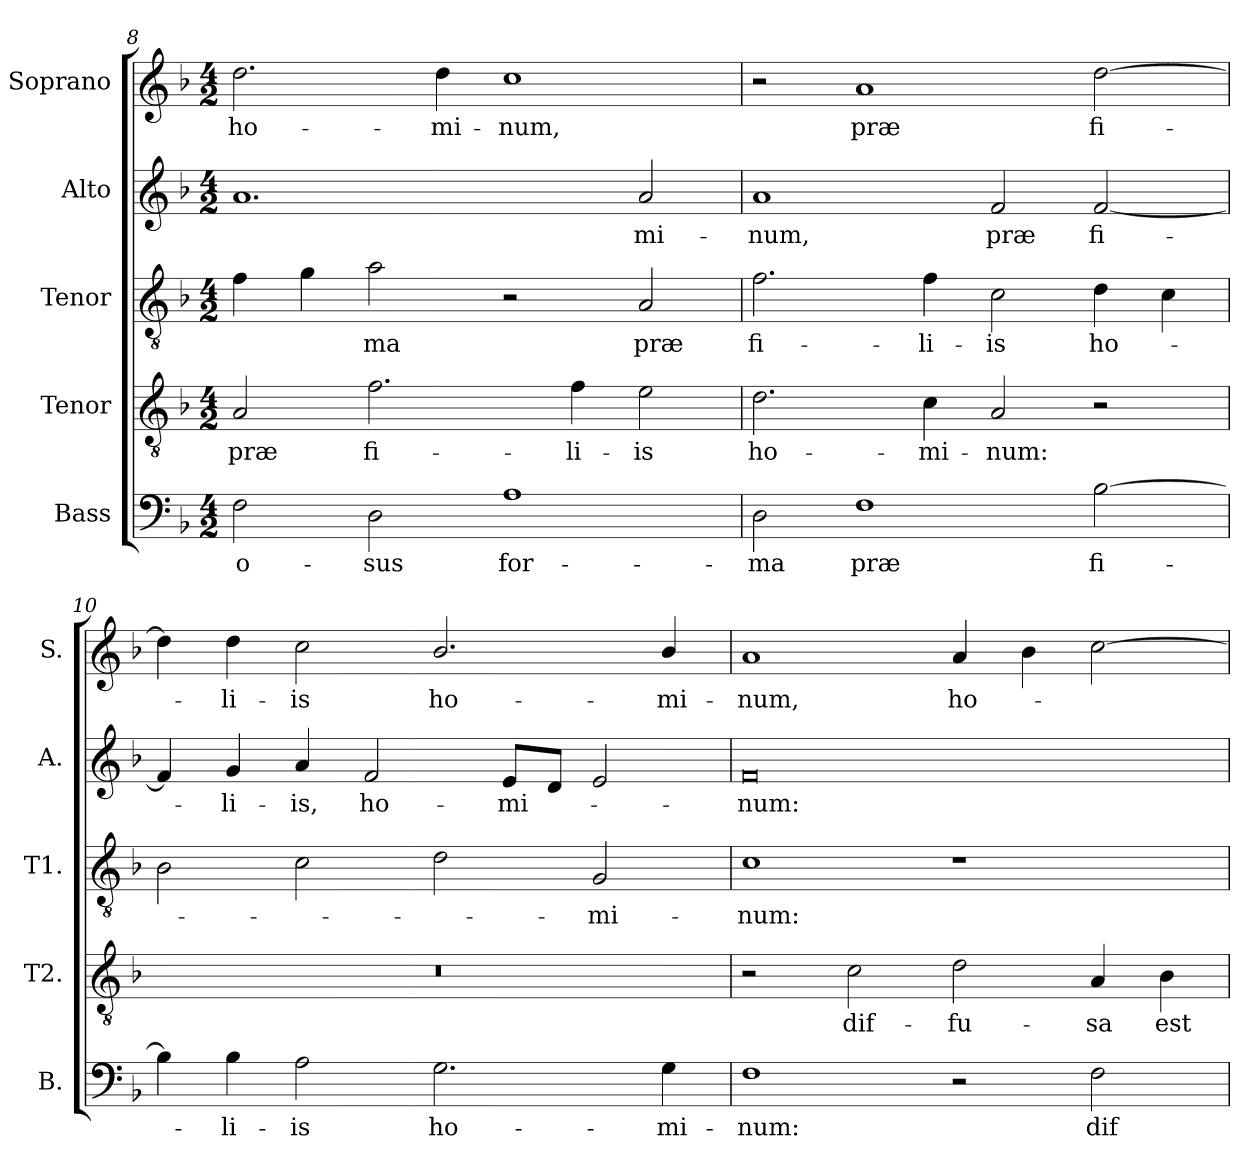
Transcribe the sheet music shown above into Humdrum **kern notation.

**kern	**text	**kern	**text	**kern	**text	**kern	**text	**kern	**text
*part5	*part5	*part4	*part4	*part3	*part3	*part2	*part2	*part1	*part1
*staff5	*staff5	*staff4	*staff4	*staff3	*staff3	*staff2	*staff2	*staff1	*staff1
*I"Bass	*	*I"Tenor	*	*I"Tenor	*	*I"Alto	*	*I"Soprano	*
*I'B.	*	*I'T2.	*	*I'T1.	*	*I'A.	*	*I'S.	*
*clefF4	*	*clefGv2	*	*clefGv2	*	*clefG2	*	*clefG2	*
*	*	*ITrd7c12	*	*ITrd7c12	*	*	*	*	*
*k[b-]	*	*k[b-]	*	*k[b-]	*	*k[b-]	*	*k[b-]	*
*F:	*	*F:	*	*F:	*	*F:	*	*F:	*
*M4/2	*	*M4/2	*	*M4/2	*	*M4/2	*	*M4/2	*
=8	=8	=8	=8	=8	=8	=8	=8	=8	=8
!	!LO:LY:b:color=#000000	!	!	!	!	!	!	!	!
!	!	!	!LO:LY:b:color=#000000	!	!	!	!	!	!
!	!	!	!	!	!	!	!	!	!LO:LY:b:color=#000000
2Fi\	-o-	2AAi/	præ	4Fi\	.	1.ai	.	2.ddi\	ho-
.	.	.	.	4Gi\	.	.	.	.	.
!	!LO:LY:b:color=#000000	!	!	!	!	!	!	!	!
!	!	!	!LO:LY:b:color=#000000	!	!	!	!	!	!
!	!	!	!	!	!LO:LY:b:color=#000000	!	!	!	!
2Di\	-sus	2.Fi\	fi-	2Ai\	-ma	.	.	.	.
!	!	!	!	!	!	!	!	!	!LO:LY:b:color=#000000
.	.	.	.	.	.	.	.	4ddi\	-mi-
!	!LO:LY:b:color=#000000	!	!	!	!	!	!	!	!
!	!	!	!	!	!	!	!	!	!LO:LY:b:color=#000000
1Ai	for-	.	.	2r	.	.	.	1cci	-num,
!	!	!	!LO:LY:b:color=#000000	!	!	!	!	!	!
.	.	4Fi\	-li-	.	.	.	.	.	.
!	!	!	!LO:LY:b:color=#000000	!	!	!	!	!	!
!	!	!	!	!	!LO:LY:b:color=#000000	!	!	!	!
!	!	!	!	!	!	!	!LO:LY:b:color=#000000	!	!
.	.	2Ei\	-is	2AAi/	præ	2ai/	-mi-	.	.
!!LO:LB:g=z
=9	=9	=9	=9	=9	=9	=9	=9	=9	=9
!	!LO:LY:b:color=#000000	!	!	!	!	!	!	!	!
!	!	!	!LO:LY:b:color=#000000	!	!	!	!	!	!
!	!	!	!	!	!LO:LY:b:color=#000000	!	!	!	!
!	!	!	!	!	!	!	!LO:LY:b:color=#000000	!	!
2Di\	-ma	2.Di\	ho-	2.Fi\	fi-	1ai	-num,	2r	.
!	!LO:LY:b:color=#000000	!	!	!	!	!	!	!	!
!	!	!	!	!	!	!	!	!	!LO:LY:b:color=#000000
1Fi	præ	.	.	.	.	.	.	1ai	præ
!	!	!	!LO:LY:b:color=#000000	!	!	!	!	!	!
!	!	!	!	!	!LO:LY:b:color=#000000	!	!	!	!
.	.	4Ci\	-mi-	4Fi\	-li-	.	.	.	.
!	!	!	!LO:LY:b:color=#000000	!	!	!	!	!	!
!	!	!	!	!	!LO:LY:b:color=#000000	!	!	!	!
!	!	!	!	!	!	!	!LO:LY:b:color=#000000	!	!
.	.	2AAi/	-num:	2Ci\	-is	2fi/	præ	.	.
!	!LO:LY:b:color=#000000	!	!	!	!	!	!	!	!
!	!	!	!	!	!LO:LY:b:color=#000000	!	!	!	!
!	!	!	!	!	!	!	!LO:LY:b:color=#000000	!	!
!	!	!	!	!	!	!	!	!	!LO:LY:b:color=#000000
[2B-i\	fi-	2r	.	4Di\	ho-	[2fi/	fi-	[2ddi\	fi-
.	.	.	.	4Ci\	.	.	.	.	.
=10	=10	=10	=10	=10	=10	=10	=10	=10	=10
!	!	!LO:N:vis=1	!	!	!	!	!	!	!
4B-i\]	.	0r	.	2BB-i\	.	4fi/]	.	4ddi\]	.
!	!LO:LY:b:color=#000000	!	!	!	!	!	!	!	!
!	!	!	!	!	!	!	!LO:LY:b:color=#000000	!	!
!	!	!	!	!	!	!	!	!	!LO:LY:b:color=#000000
4B-i\	-li-	.	.	.	.	4gi/	-li-	4ddi\	-li-
!	!LO:LY:b:color=#000000	!	!	!	!	!	!	!	!
!	!	!	!	!	!	!	!LO:LY:b:color=#000000	!	!
!	!	!	!	!	!	!	!	!	!LO:LY:b:color=#000000
2Ai\	-is	.	.	2Ci\	.	4ai/	-is,	2cci\	-is
!	!	!	!	!	!	!	!LO:LY:b:color=#000000	!	!
.	.	.	.	.	.	2fi/	ho-	.	.
!	!LO:LY:b:color=#000000	!	!	!	!	!	!	!	!
!	!	!	!	!	!	!	!	!	!LO:LY:b:color=#000000
2.Gi\	ho-	.	.	2Di\	.	.	.	2.b-i/	ho-
!	!	!	!	!	!	!	!LO:LY:b:color=#000000	!	!
.	.	.	.	.	.	8ei/L	-mi-	.	.
.	.	.	.	.	.	8di/J	.	.	.
!	!	!	!	!	!LO:LY:b:color=#000000	!	!	!	!
.	.	.	.	2GGi/	-mi-	2ei/	.	.	.
!	!LO:LY:b:color=#000000	!	!	!	!	!	!	!	!
!	!	!	!	!	!	!	!	!	!LO:LY:b:color=#000000
4Gi\	-mi-	.	.	.	.	.	.	4b-i/	-mi-
=11	=11	=11	=11	=11	=11	=11	=11	=11	=11
!	!LO:LY:b:color=#000000	!	!	!	!	!	!	!	!
!	!	!	!	!	!LO:LY:b:color=#000000	!	!	!	!
!	!	!	!	!	!	!	!LO:LY:b:color=#000000	!	!
!	!	!	!	!	!	!	!	!	!LO:LY:b:color=#000000
1Fi	-num:	2r	.	1Ci	-num:	0fi	-num:	1ai	-num,
!	!	!	!LO:LY:b:color=#000000	!	!	!	!	!	!
.	.	2Ci\	dif-	.	.	.	.	.	.
!	!	!	!LO:LY:b:color=#000000	!	!	!	!	!	!
!	!	!	!	!	!	!	!	!	!LO:LY:b:color=#000000
2r	.	2Di\	-fu-	1r	.	.	.	4ai/	ho-
.	.	.	.	.	.	.	.	4b-i\	.
!	!LO:LY:b:color=#000000	!	!	!	!	!	!	!	!
!	!	!	!LO:LY:b:color=#000000	!	!	!	!	!	!
2Fi\	dif-	4AAi/	-sa	.	.	.	.	[2cci\	.
!	!	!	!LO:LY:b:color=#000000	!	!	!	!	!	!
.	.	4BB-i\	est	.	.	.	.	.	.
=	=	=	=	=	=	=	=	=	=
*-	*-	*-	*-	*-	*-	*-	*-	*-	*-
